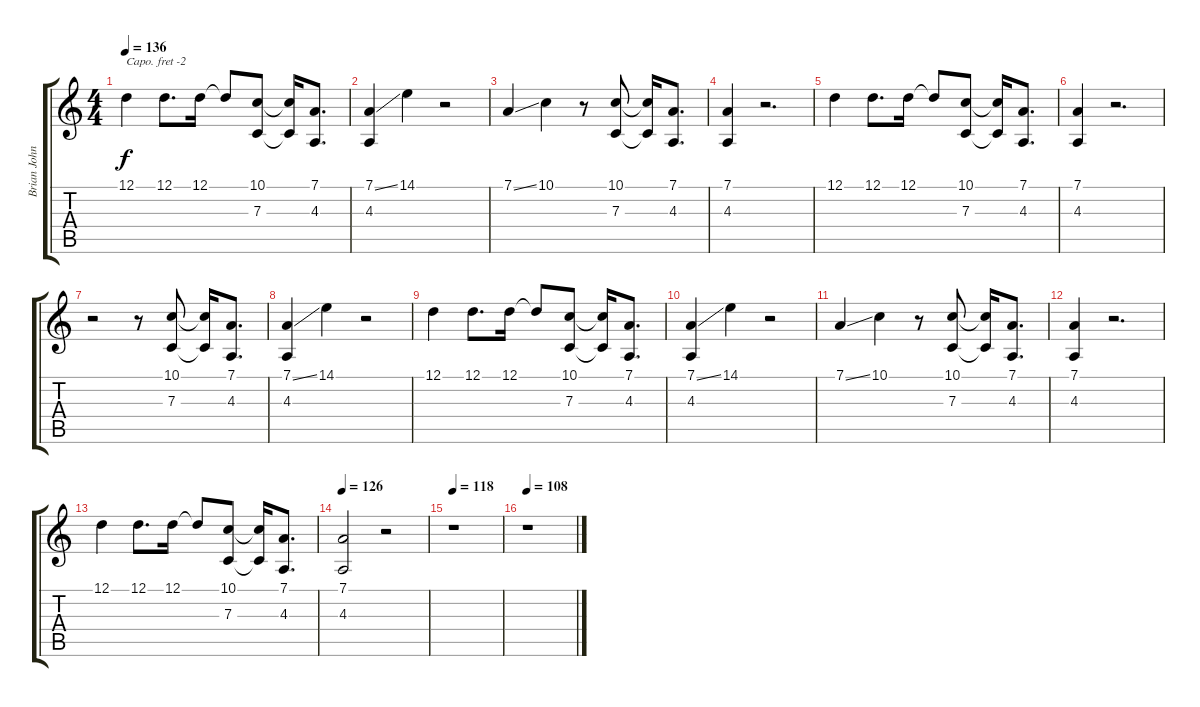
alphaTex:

\track ("Brian Johnson - Vocals" "Brian John") {instrument tenorsax}
\staff {score tabs}
\capo -2
\tuning (E4 B3 G3 D3 A2 E2) {hide}
\ts (4 4)
\tempo 136
\clef g2
\ks c
12.1.4{dy f} 12.1.8{d} 12.1.16 12.1{t}.8 (10.1 7.3).8 (10.1{t} 7.3{t}).16 (7.1 4.3).8{d} |
(7.1{ss} 4.3).4 14.1.4 r.2 |
7.1{ss}.4 10.1.4 r.8 (10.1 7.3).8 (10.1{t} 7.3{t}).16 (7.1 4.3).8{d} |
(7.1 4.3).4 r.2{d} |
12.1.4 12.1.8{d} 12.1.16 12.1{t}.8 (10.1 7.3).8 (10.1{t} 7.3{t}).16 (7.1 4.3).8{d} |
(7.1 4.3).4 r.2{d} |
r.2 r.8 (10.1 7.3).8 (10.1{t} 7.3{t}).16 (7.1 4.3).8{d} |
(7.1{ss} 4.3).4 14.1.4 r.2 |
12.1.4 12.1.8{d} 12.1.16 12.1{t}.8 (10.1 7.3).8 (10.1{t} 7.3{t}).16 (7.1 4.3).8{d} |
(7.1{ss} 4.3).4 14.1.4 r.2 |
7.1{ss}.4 10.1.4 r.8 (10.1 7.3).8 (10.1{t} 7.3{t}).16 (7.1 4.3).8{d} |
(7.1 4.3).4 r.2{d} |
12.1.4 12.1.8{d} 12.1.16 12.1{t}.8 (10.1 7.3).8 (10.1{t} 7.3{t}).16 (7.1 4.3).8{d} |
\tempo 126
(7.1 4.3).2 r.2 |
\tempo 118
r.1 |
\tempo 108
r.1
